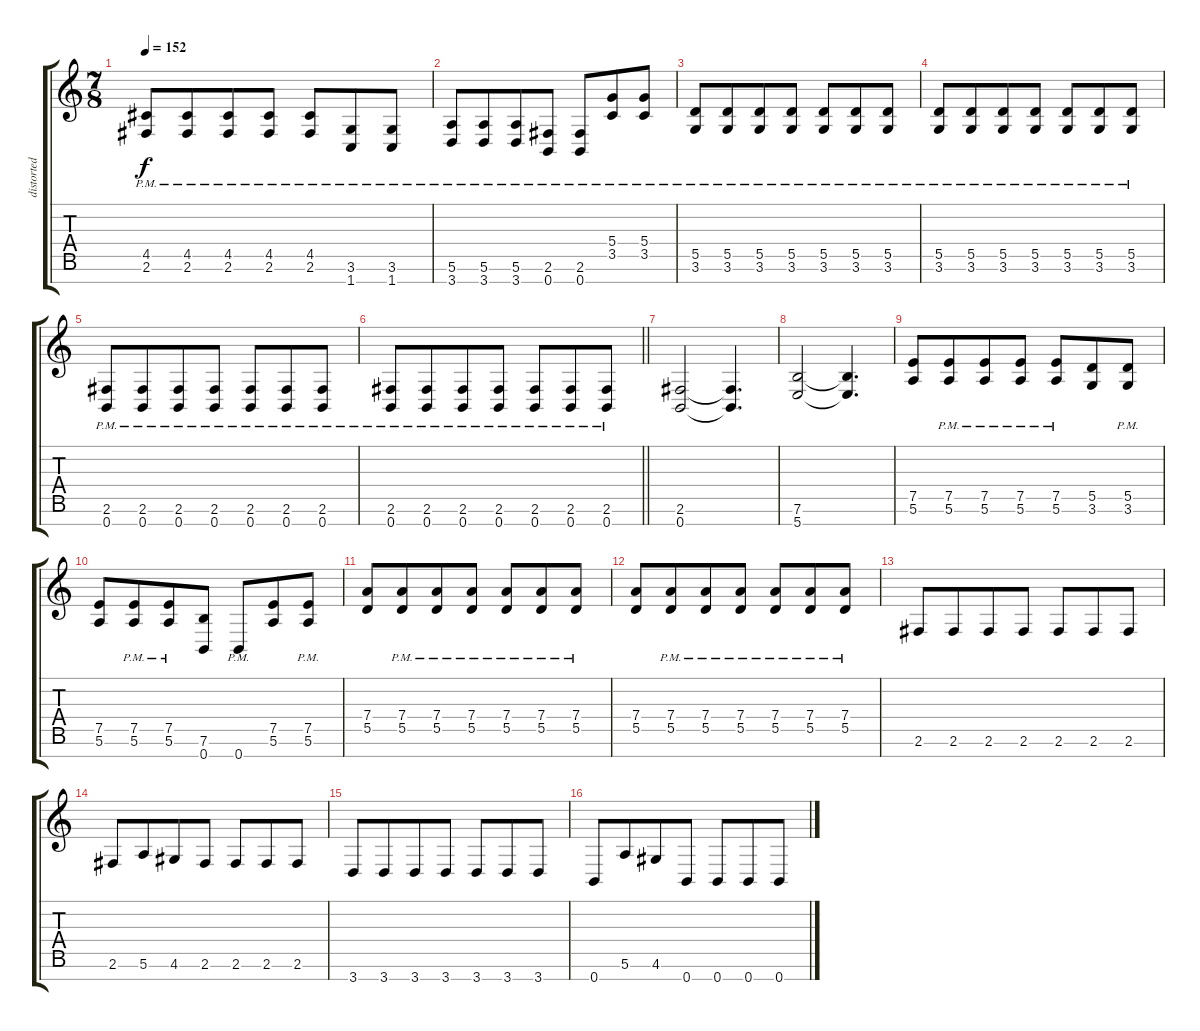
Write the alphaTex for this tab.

\track ("distorted guitar 1" "distorted ") {instrument distortionguitar}
\staff {score tabs}
\tuning (E4 B3 G3 D3 A2 E2 B1) {hide}
\ts (7 8)
\tempo 152
\clef g2
\ks c
(4.5 2.6{pm}).8{dy f} (4.5{pm} 2.6{pm}).8 (4.5{pm} 2.6{pm}).8 (4.5{pm} 2.6{pm}).8 (4.5{pm} 2.6{pm}).8 (3.6{pm} 1.7).8 (3.6{pm} 1.7{pm}).8 |
(5.6{pm} 3.7).8 (5.6{pm} 3.7{pm}).8 (5.6{pm} 3.7{pm}).8 (2.6 0.7{pm}).8 (2.6{pm} 0.7{pm}).8 (5.4{pm} 3.5).8 (5.4{pm} 3.5{pm}).8 |
(5.5{pm} 3.6).8 (5.5{pm} 3.6{pm}).8 (5.5{pm} 3.6{pm}).8 (5.5{pm} 3.6{pm}).8 (5.5{pm} 3.6{pm}).8 (5.5{pm} 3.6{pm}).8 (5.5{pm} 3.6{pm}).8 |
(5.5{pm} 3.6).8 (5.5{pm} 3.6{pm}).8 (5.5{pm} 3.6{pm}).8 (5.5{pm} 3.6{pm}).8 (5.5{pm} 3.6{pm}).8 (5.5{pm} 3.6{pm}).8 (5.5{pm} 3.6{pm}).8 |
(2.6{pm} 0.7).8 (2.6{pm} 0.7{pm}).8 (2.6{pm} 0.7{pm}).8 (2.6{pm} 0.7{pm}).8 (2.6{pm} 0.7{pm}).8 (2.6{pm} 0.7{pm}).8 (2.6{pm} 0.7{pm}).8 |
\barLineRight lightlight
(2.6 0.7{pm}).8 (2.6{pm} 0.7{pm}).8 (2.6{pm} 0.7{pm}).8 (2.6{pm} 0.7{pm}).8 (2.6{pm} 0.7{pm}).8 (2.6{pm} 0.7{pm}).8 (2.6{pm} 0.7{pm}).8 |
(2.6 0.7).2 (2.6{t} 0.7{t}).4{d} |
(7.6 5.7).2 (7.6{t} 5.7{t}).4{d} |
(7.5 5.6).8 (7.5{pm} 5.6{pm}).8 (7.5{pm} 5.6{pm}).8 (7.5{pm} 5.6{pm}).8 (7.5{pm} 5.6{pm}).8 (5.5 3.6).8 (5.5 3.6{pm}).8 |
(7.5 5.6).8 (7.5{pm} 5.6{pm}).8 (7.5{pm} 5.6{pm}).8 (7.6 0.7).8 0.7{pm}.8 (7.5 5.6).8 (7.5{pm} 5.6).8 |
(7.4 5.5).8 (7.4{pm} 5.5{pm}).8 (7.4{pm} 5.5{pm}).8 (7.4{pm} 5.5{pm}).8 (7.4{pm} 5.5{pm}).8 (7.4{pm} 5.5{pm}).8 (7.4{pm} 5.5{pm}).8 |
(7.4 5.5).8 (7.4{pm} 5.5{pm}).8 (7.4{pm} 5.5{pm}).8 (7.4{pm} 5.5{pm}).8 (7.4{pm} 5.5{pm}).8 (7.4{pm} 5.5{pm}).8 (7.4{pm} 5.5{pm}).8 |
2.6.8 2.6.8 2.6.8 2.6.8 2.6.8 2.6.8 2.6.8 |
2.6.8 5.6.8 4.6.8 2.6.8 2.6.8 2.6.8 2.6.8 |
3.7.8 3.7.8 3.7.8 3.7.8 3.7.8 3.7.8 3.7.8 |
0.7.8 5.6.8 4.6.8 0.7.8 0.7.8 0.7.8 0.7.8
